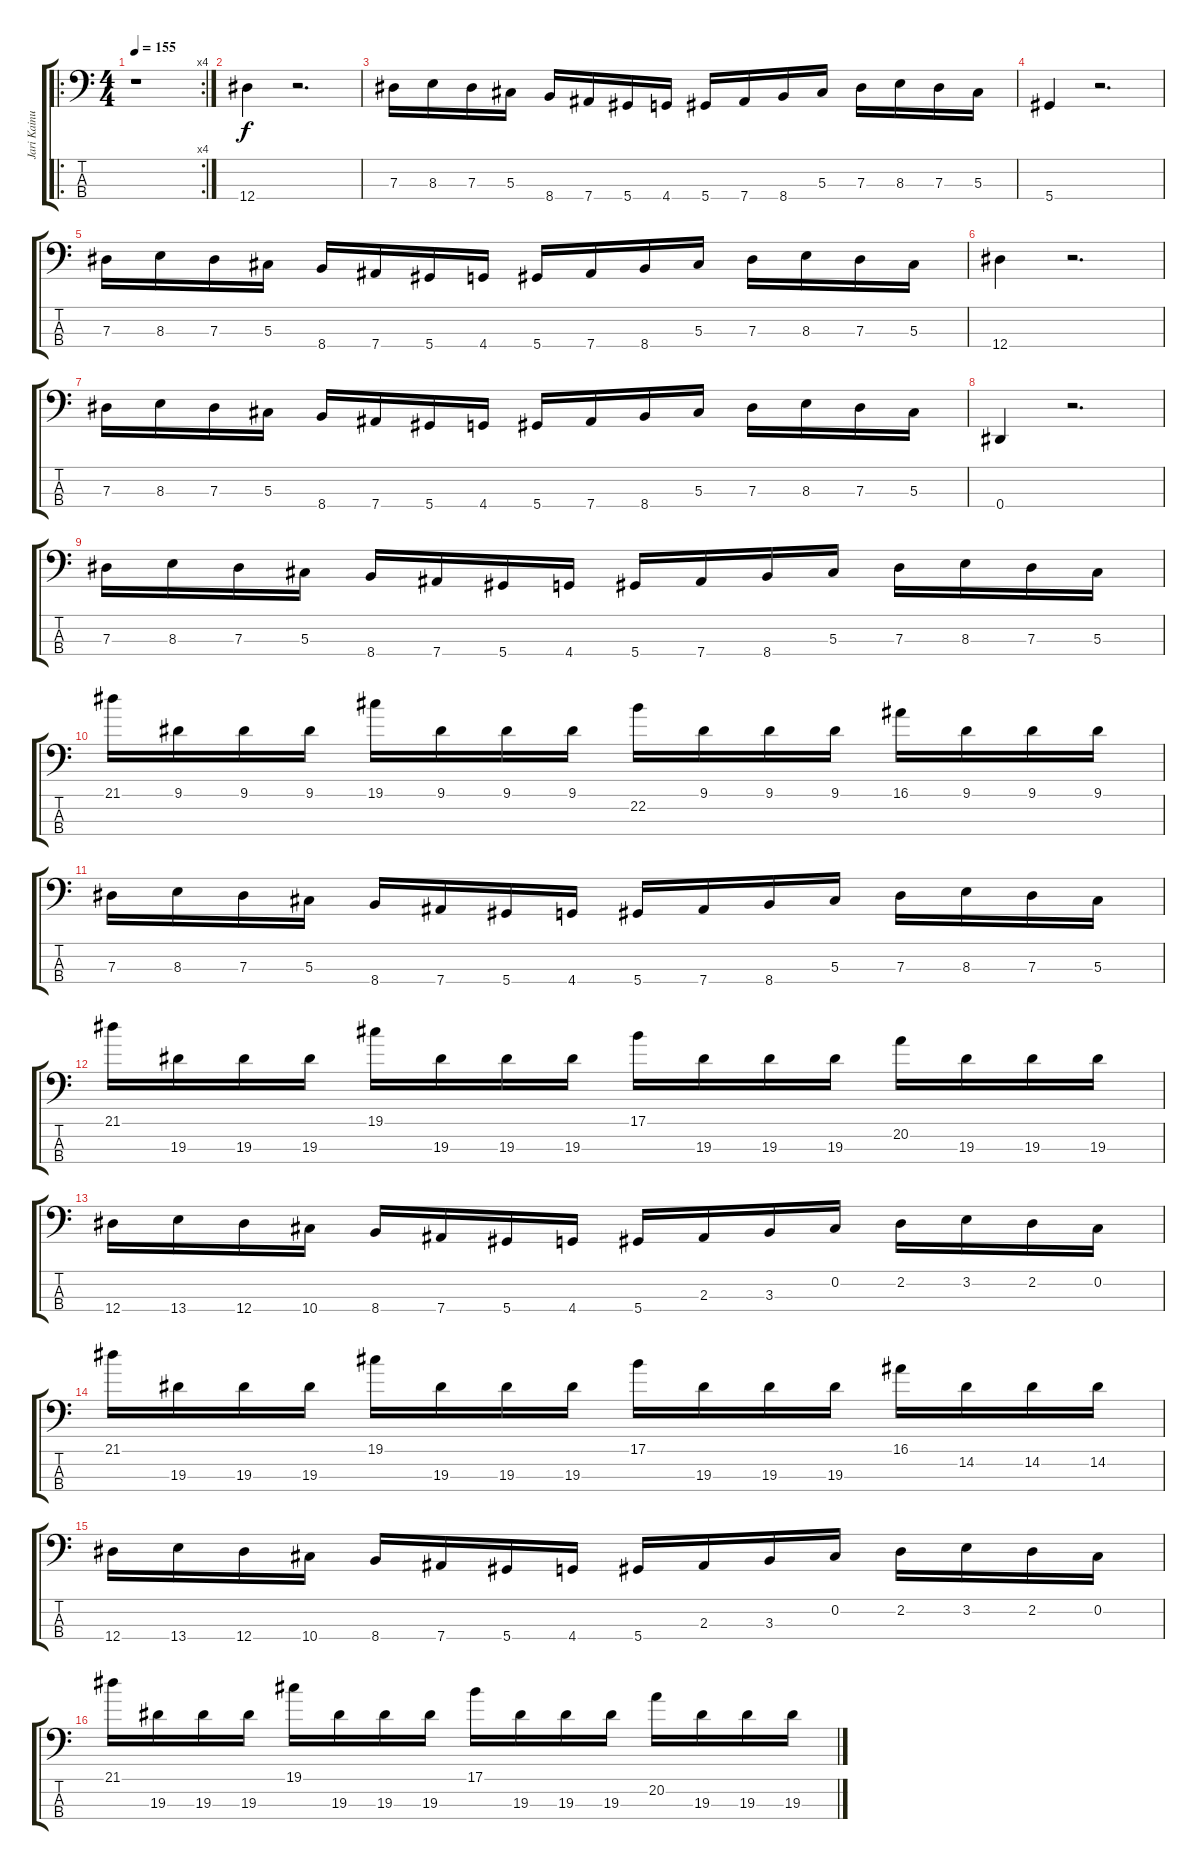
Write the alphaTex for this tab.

\track ("Jari Kainulainen" "Jari Kainu") {instrument electricbassfinger}
\staff {score tabs}
\tuning (Gb2 Db2 Ab1 Eb1) {hide}
\ro
\rc 4
\ts (4 4)
\tempo 155
\clef f4
\ks c
r.1{dy f instrument electricbassfinger} |
12.4.4 r.2{d} |
7.3.16 8.3.16 7.3.16 5.3.16 8.4.16 7.4.16 5.4.16 4.4.16 5.4.16 7.4.16 8.4.16 5.3.16 7.3.16 8.3.16 7.3.16 5.3.16 |
5.4.4 r.2{d} |
7.3.16 8.3.16 7.3.16 5.3.16 8.4.16 7.4.16 5.4.16 4.4.16 5.4.16 7.4.16 8.4.16 5.3.16 7.3.16 8.3.16 7.3.16 5.3.16 |
12.4.4 r.2{d} |
7.3.16 8.3.16 7.3.16 5.3.16 8.4.16 7.4.16 5.4.16 4.4.16 5.4.16 7.4.16 8.4.16 5.3.16 7.3.16 8.3.16 7.3.16 5.3.16 |
0.4.4 r.2{d} |
7.3.16 8.3.16 7.3.16 5.3.16 8.4.16 7.4.16 5.4.16 4.4.16 5.4.16 7.4.16 8.4.16 5.3.16 7.3.16 8.3.16 7.3.16 5.3.16 |
21.1.16 9.1.16 9.1.16 9.1.16 19.1.16 9.1.16 9.1.16 9.1.16 22.2.16 9.1.16 9.1.16 9.1.16 16.1.16 9.1.16 9.1.16 9.1.16 |
7.3.16 8.3.16 7.3.16 5.3.16 8.4.16 7.4.16 5.4.16 4.4.16 5.4.16 7.4.16 8.4.16 5.3.16 7.3.16 8.3.16 7.3.16 5.3.16 |
21.1.16 19.3.16 19.3.16 19.3.16 19.1.16 19.3.16 19.3.16 19.3.16 17.1.16 19.3.16 19.3.16 19.3.16 20.2.16 19.3.16 19.3.16 19.3.16 |
12.4.16 13.4.16 12.4.16 10.4.16 8.4.16 7.4.16 5.4.16 4.4.16 5.4.16 2.3.16 3.3.16 0.2.16 2.2.16 3.2.16 2.2.16 0.2.16 |
21.1.16 19.3.16 19.3.16 19.3.16 19.1.16 19.3.16 19.3.16 19.3.16 17.1.16 19.3.16 19.3.16 19.3.16 16.1.16 14.2.16 14.2.16 14.2.16 |
12.4.16 13.4.16 12.4.16 10.4.16 8.4.16 7.4.16 5.4.16 4.4.16 5.4.16 2.3.16 3.3.16 0.2.16 2.2.16 3.2.16 2.2.16 0.2.16 |
21.1.16 19.3.16 19.3.16 19.3.16 19.1.16 19.3.16 19.3.16 19.3.16 17.1.16 19.3.16 19.3.16 19.3.16 20.2.16 19.3.16 19.3.16 19.3.16
